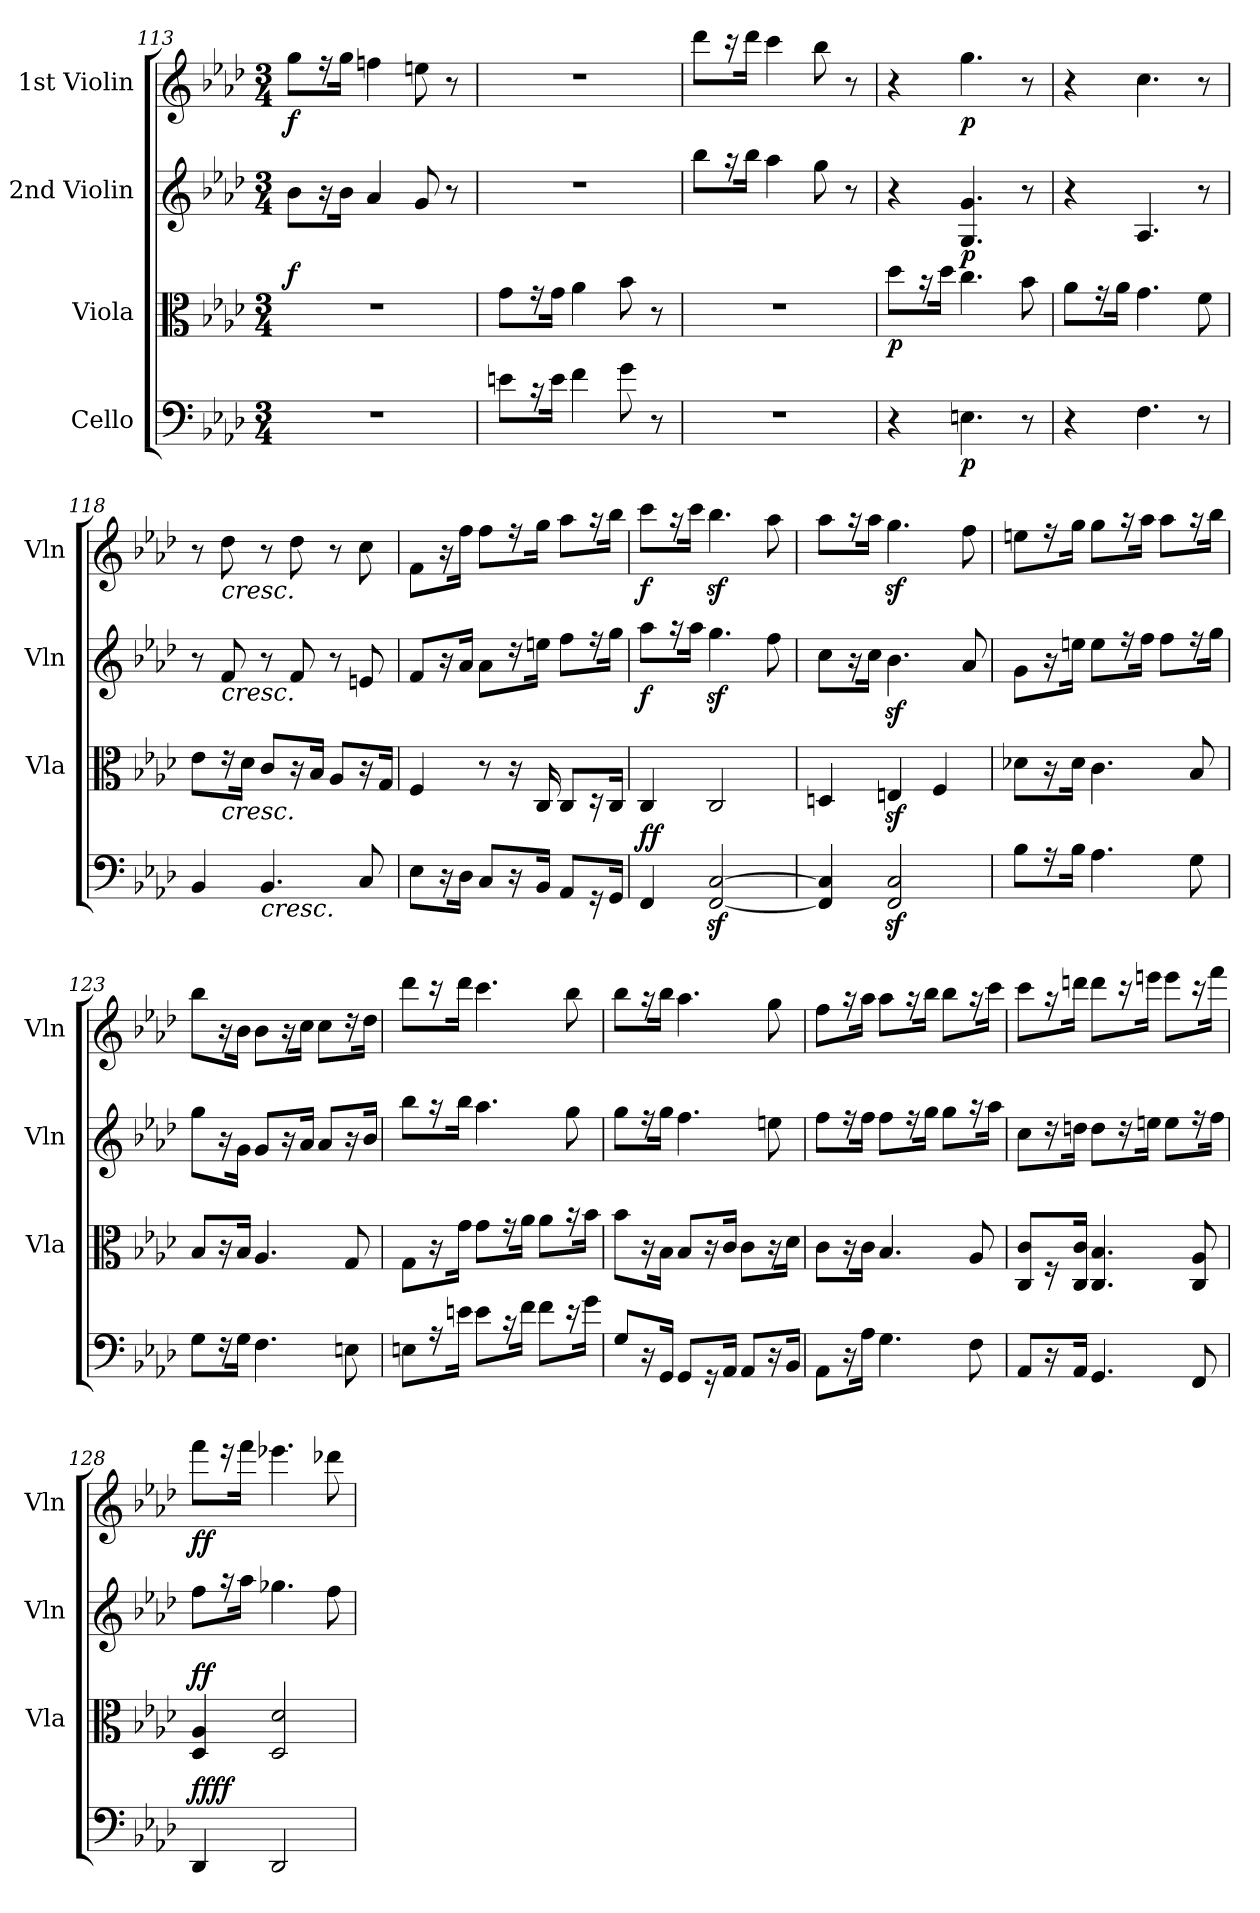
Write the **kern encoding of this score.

**kern	**dynam	**kern	**dynam	**kern	**dynam	**kern	**dynam
*part4	*part4	*part3	*part3	*part2	*part2	*part1	*part1
*staff4	*staff4	*staff3	*staff3	*staff2	*staff2	*staff1	*staff1
*I"Cello	*	*I"Viola	*	*I"2nd Violin	*	*I"1st Violin	*
*	*	*I'Vla	*	*I'Vln	*	*I'Vln	*
*clefF4	*	*clefC3	*	*clefG2	*	*clefG2	*
*k[b-e-a-d-]	*	*k[b-e-a-d-]	*	*k[b-e-a-d-]	*	*k[b-e-a-d-]	*
*M3/4	*	*M3/4	*	*M3/4	*	*M3/4	*
=113	=113	=113	=113	=113	=113	=113	=113
!	!	!	!LO:DY:a	!	!	!	!LO:DY:b
2.r	.	2.r	f	8b-\L	.	8gg\L	f
.	.	.	.	16r	.	16r	.
.	.	.	.	16b-\Jk	.	16gg\Jk	.
.	.	.	.	4a-/	.	4ffn\	.
.	.	.	.	8g/	.	8een\	.
.	.	.	.	8r	.	8r	.
=114	=114	=114	=114	=114	=114	=114	=114
8en\L	.	8g\L	.	2.r	.	2.r	.
16r	.	16r	.	.	.	.	.
16e\Jk	.	16g\Jk	.	.	.	.	.
4f\	.	4a-\	.	.	.	.	.
8g\	.	8b-\	.	.	.	.	.
8r	.	8r	.	.	.	.	.
!!LO:LB:g=z
=115	=115	=115	=115	=115	=115	=115	=115
2.r	.	2.r	.	8bb-\L	.	8ddd-\L	.
.	.	.	.	16r	.	16r	.
.	.	.	.	16bb-\Jk	.	16ddd-\Jk	.
.	.	.	.	4aa-\	.	4ccc\	.
.	.	.	.	8gg\	.	8bb-\	.
.	.	.	.	8r	.	8r	.
!!LO:LB:g=z
=116	=116	=116	=116	=116	=116	=116	=116
!	!	!	!LO:DY:b	!	!	!	!
4r	.	8dd-\L	p	4r	.	4r	.
.	.	16r	.	.	.	.	.
.	.	16dd-\Jk	.	.	.	.	.
!	!LO:DY:b	!	!	!	!LO:DY:b	!	!LO:DY:b
4.En\	p	4.cc\	.	4.G/ 4.g/	p	4.gg\	p
8r	.	8b-\	.	8r	.	8r	.
=117	=117	=117	=117	=117	=117	=117	=117
4r	.	8a-\L	.	4r	.	4r	.
.	.	16r	.	.	.	.	.
.	.	16a-\Jk	.	.	.	.	.
4.F\	.	4.g\	.	4.A-/	.	4.cc\	.
8r	.	8f\	.	8r	.	8r	.
=118	=118	=118	=118	=118	=118	=118	=118
4BB-/	.	8e-\L	.	8r	.	8r	.
!	!	!	!	!	!	!LO:TX:b:i:t=cresc.	!
!	!	!	!	!LO:TX:b:i:t=cresc.	!	!	!
!	!	!LO:TX:b:i:t=cresc.	!	!	!	!	!
.	.	16r	.	8f/	.	8dd-\	.
.	.	16d-\Jk	.	.	.	.	.
!LO:TX:b:i:t=cresc.	!	!	!	!	!	!	!
4.BB-/	.	8c/L	.	8r	.	8r	.
.	.	16r	.	8f/	.	8dd-\	.
.	.	16B-/Jk	.	.	.	.	.
.	.	8A-/L	.	8r	.	8r	.
8C/	.	16r	.	8en/	.	8cc\	.
.	.	16G/Jk	.	.	.	.	.
=119	=119	=119	=119	=119	=119	=119	=119
8E-\L	.	4F/	.	8f/L	.	8f\L	.
16r	.	.	.	16r	.	16r	.
16D-\Jk	.	.	.	16a-/Jk	.	16ff\Jk	.
8C/L	.	8r	.	8a-\L	.	8ff\L	.
16r	.	16r	.	16r	.	16r	.
16BB-/Jk	.	16C/	.	16een\Jk	.	16gg\Jk	.
8AA-/L	.	8C/L	.	8ff\L	.	8aa-\L	.
16r	.	16r	.	16r	.	16r	.
16GG/Jk	.	16C/Jk	.	16gg\Jk	.	16bb-\Jk	.
!!LO:PB:g=z
=120	=120	=120	=120	=120	=120	=120	=120
!	!LO:DY:b	!	!	!	!	!	!
!	!LO:DY:n=1:a	!	!	!	!LO:DY:b	!	!LO:DY:b
4FF/	f f	4C/	.	8aa-\L	f	8ccc\L	f
.	.	.	.	16r	.	16r	.
.	.	.	.	16aa-\Jk	.	16ccc\Jk	.
[2FF/z> [2C/z>	.	2C/	.	4.ggz<\	.	4.bb-z<\	.
.	.	.	.	8ff\	.	8aa-\	.
=121	=121	=121	=121	=121	=121	=121	=121
4FF/] 4C/]	.	4Dn/	.	8cc\L	.	8aa-\L	.
.	.	.	.	16r	.	16r	.
.	.	.	.	16cc\Jk	.	16aa-\Jk	.
2FF/z< 2C/z<	.	4Enz</	.	4.b-z<\	.	4.ggz<\	.
.	.	4F/	.	.	.	.	.
.	.	.	.	8a-/	.	8ff\	.
!!LO:LB:g=z
=122	=122	=122	=122	=122	=122	=122	=122
8B-\L	.	8d-X\L	.	8g\L	.	8een\L	.
16r	.	16r	.	16r	.	16r	.
16B-\Jk	.	16d-\Jk	.	16een\Jk	.	16gg\Jk	.
4.A-\	.	4.c\	.	8ee\L	.	8gg\L	.
.	.	.	.	16r	.	16r	.
.	.	.	.	16ff\Jk	.	16aa-\Jk	.
.	.	.	.	8ff\L	.	8aa-\L	.
8G\	.	8B-/	.	16r	.	16r	.
.	.	.	.	16gg\Jk	.	16bb-\Jk	.
=123	=123	=123	=123	=123	=123	=123	=123
8G\L	.	8B-/L	.	8gg\L	.	8bb-\L	.
16r	.	16r	.	16r	.	16r	.
16G\Jk	.	16B-/Jk	.	16g\Jk	.	16b-\Jk	.
4.F\	.	4.A-/	.	8g/L	.	8b-\L	.
.	.	.	.	16r	.	16r	.
.	.	.	.	16a-/Jk	.	16cc\Jk	.
.	.	.	.	8a-/L	.	8cc\L	.
8En\	.	8G/	.	16r	.	16r	.
.	.	.	.	16b-/Jk	.	16dd-\Jk	.
=124	=124	=124	=124	=124	=124	=124	=124
8En\L	.	8G\L	.	8bb-\L	.	8ddd-\L	.
16r	.	16r	.	16r	.	16r	.
16en\Jk	.	16g\Jk	.	16bb-\Jk	.	16ddd-\Jk	.
8e\L	.	8g\L	.	4.aa-\	.	4.ccc\	.
16r	.	16r	.	.	.	.	.
16f\Jk	.	16a-\Jk	.	.	.	.	.
8f\L	.	8a-\L	.	.	.	.	.
16r	.	16r	.	8gg\	.	8bb-\	.
16g\Jk	.	16b-\Jk	.	.	.	.	.
!!LO:LB:g=z
=125	=125	=125	=125	=125	=125	=125	=125
8G/L	.	8b-\L	.	8gg\L	.	8bb-\L	.
16r	.	16r	.	16r	.	16r	.
16GG/Jk	.	16B-\Jk	.	16gg\Jk	.	16bb-\Jk	.
8GG/L	.	8B-/L	.	4.ff\	.	4.aa-\	.
16r	.	16r	.	.	.	.	.
16AA-/Jk	.	16c/Jk	.	.	.	.	.
8AA-/L	.	8c\L	.	.	.	.	.
16r	.	16r	.	8een\	.	8gg\	.
16BB-/Jk	.	16d-\Jk	.	.	.	.	.
=126	=126	=126	=126	=126	=126	=126	=126
8AA-\L	.	8c\L	.	8ff\L	.	8ff\L	.
16r	.	16r	.	16r	.	16r	.
16A-\Jk	.	16c\Jk	.	16ff\Jk	.	16aa-\Jk	.
4.G\	.	4.B-/	.	8ff\L	.	8aa-\L	.
.	.	.	.	16r	.	16r	.
.	.	.	.	16gg\Jk	.	16bb-\Jk	.
.	.	.	.	8gg\L	.	8bb-\L	.
8F\	.	8A-/	.	16r	.	16r	.
.	.	.	.	16aa-\Jk	.	16ccc\Jk	.
!!LO:PB:g=z
=127	=127	=127	=127	=127	=127	=127	=127
8AA-/L	.	8C/ 8c/L	.	8cc\L	.	8ccc\L	.
16r	.	16r	.	16r	.	16r	.
16AA-/Jk	.	16C/ 16c/Jk	.	16ddn\Jk	.	16dddn\Jk	.
4.GG/	.	4.C/ 4.B-/	.	8dd\L	.	8ddd\L	.
.	.	.	.	16r	.	16r	.
.	.	.	.	16een\Jk	.	16eeen\Jk	.
.	.	.	.	8ee\L	.	8eee\L	.
8FF/	.	8C/ 8A-/	.	16r	.	16r	.
.	.	.	.	16ff\Jk	.	16fff\Jk	.
=128	=128	=128	=128	=128	=128	=128	=128
!	!LO:DY:b	!	!	!	!	!	!
!	!LO:DY:n=1:a	!	!LO:DY:a	!	!	!	!LO:DY:b
4DD-/	ff ff	4D-/ 4A-/	ff	8ff\L	.	8fff\L	ff
.	.	.	.	16r	.	16r	.
.	.	.	.	16aa-\Jk	.	16fff\Jk	.
2DD-/	.	2D-/ 2d-/	.	4.gg-X\	.	4.eee-X\	.
.	.	.	.	8ff\	.	8ddd-X\	.
=	=	=	=	=	=	=	=
*-	*-	*-	*-	*-	*-	*-	*-
